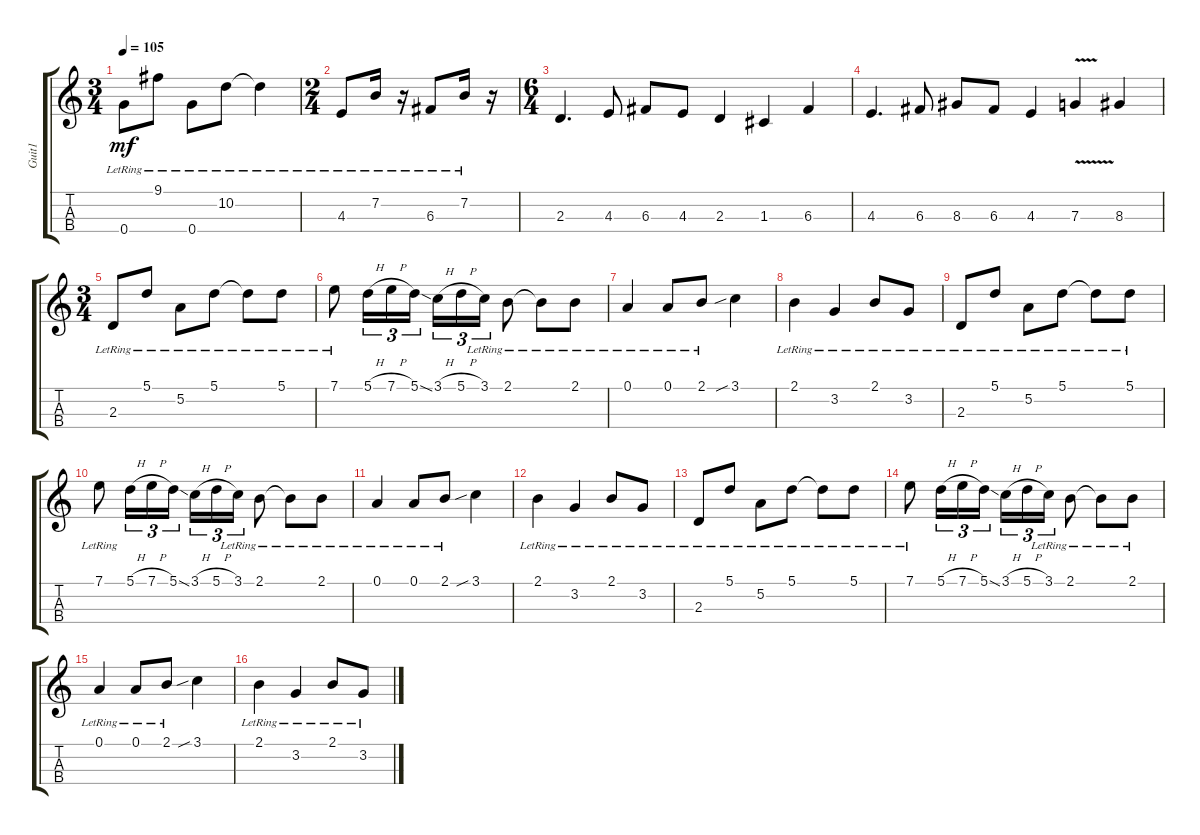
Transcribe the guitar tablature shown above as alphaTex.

\track ("Guit1" "Guit1") {instrument shamisen}
\staff {score tabs}
\tuning (A4 E4 C4 G4) {hide}
\ts (3 4)
\tempo 105
\clef g2
\ks c
0.4{lr}.8{dy mf} 9.1{lr}.8 0.4{lr}.8 10.2{lr}.8 10.2{lr t}.4 |
\ts (2 4)
4.3{lr}.8 7.2{lr}.16 r.16 6.3{lr}.8 7.2{lr}.16 r.16 |
\ts (6 4)
2.3.4{d} 4.3.8 6.3.8 4.3.8 2.3.4 1.3.4 6.3.4 |
4.3.4{d} 6.3.8 8.3.8 6.3.8 4.3.4 7.3{v}.4 8.3.4 |
\ts (3 4)
2.3{lr}.8 5.1{lr}.8 5.2{lr}.8 5.1{lr}.8 5.1{lr t}.8 5.1{lr}.8 |
7.1{lr}.8 5.1{h}.16{tu (3 2)} 7.1{h}.16{tu (3 2)} 5.1{ss}.16{tu (3 2)} 3.1{h}.16{tu (3 2)} 5.1{h}.16{tu (3 2)} 3.1{lr}.16{tu (3 2)} 2.1{lr}.8 2.1{lr t}.8 2.1{lr}.8 |
0.1{lr}.4 0.1{lr}.8 2.1{lr}.8 3.1{sib}.4 |
2.1{lr}.4 3.2{lr}.4 2.1{lr}.8 3.2{lr}.8 |
2.3{lr}.8 5.1{lr}.8 5.2{lr}.8 5.1{lr}.8 5.1{lr t}.8 5.1{lr}.8 |
7.1{lr}.8 5.1{h}.16{tu (3 2)} 7.1{h}.16{tu (3 2)} 5.1{ss}.16{tu (3 2)} 3.1{h}.16{tu (3 2)} 5.1{h}.16{tu (3 2)} 3.1{lr}.16{tu (3 2)} 2.1{lr}.8 2.1{lr t}.8 2.1{lr}.8 |
0.1{lr}.4 0.1{lr}.8 2.1{lr}.8 3.1{sib}.4 |
2.1{lr}.4 3.2{lr}.4 2.1{lr}.8 3.2{lr}.8 |
2.3{lr}.8 5.1{lr}.8 5.2{lr}.8 5.1{lr}.8 5.1{lr t}.8 5.1{lr}.8 |
7.1{lr}.8 5.1{h}.16{tu (3 2)} 7.1{h}.16{tu (3 2)} 5.1{ss}.16{tu (3 2)} 3.1{h}.16{tu (3 2)} 5.1{h}.16{tu (3 2)} 3.1{lr}.16{tu (3 2)} 2.1{lr}.8 2.1{lr t}.8 2.1{lr}.8 |
0.1{lr}.4 0.1{lr}.8 2.1{lr}.8 3.1{sib}.4 |
2.1{lr}.4 3.2{lr}.4 2.1{lr}.8 3.2{lr}.8
